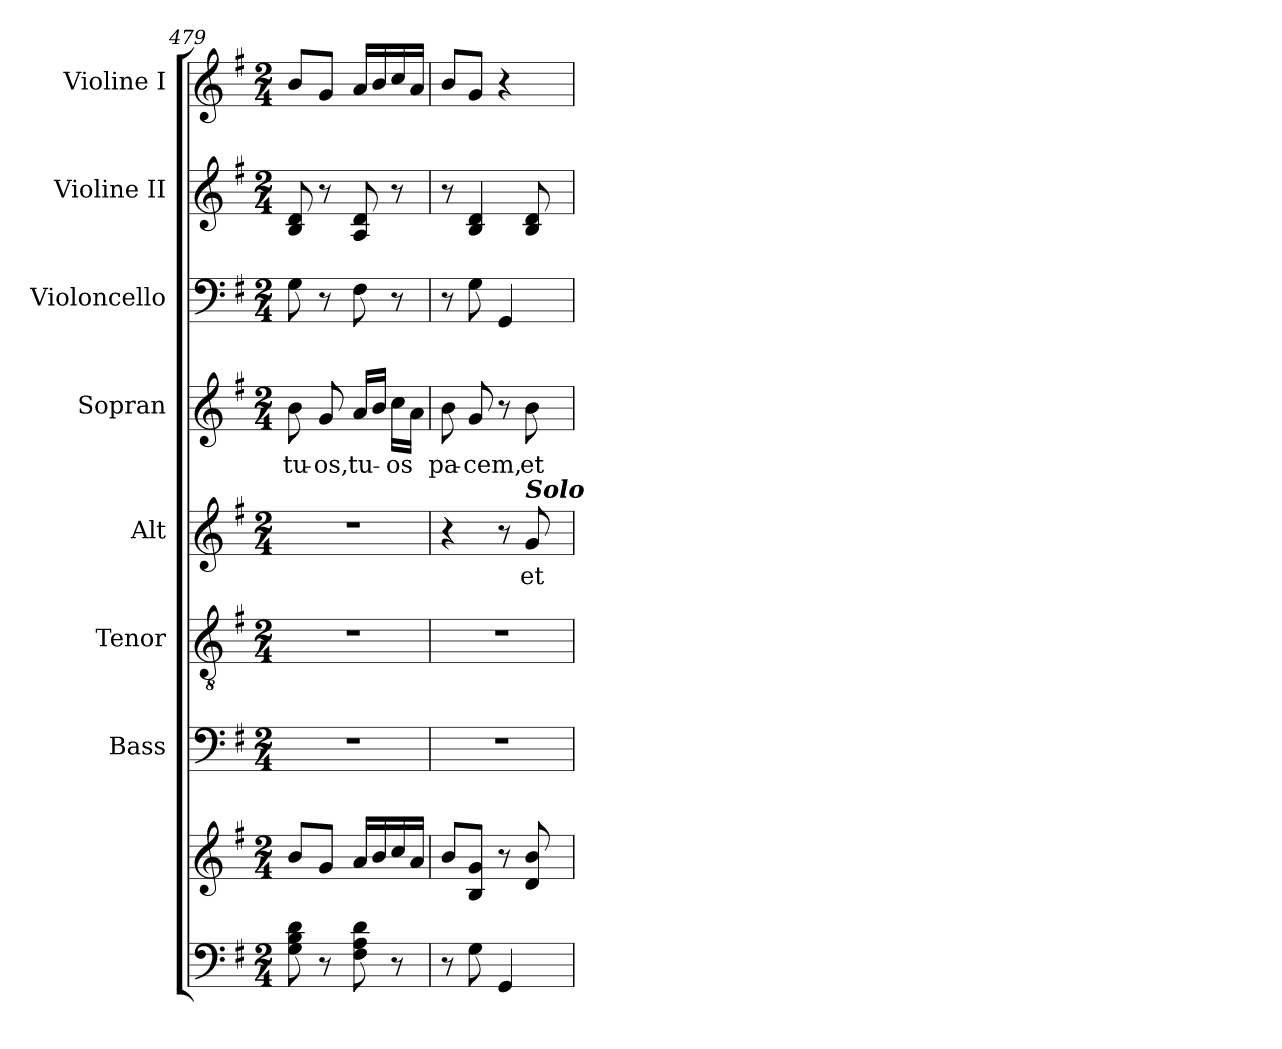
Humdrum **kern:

**kern	**kern	**kern	**kern	**kern	**text	**kern	**text	**kern	**kern	**kern
*part8	*part8	*part7	*part6	*part5	*part5	*part4	*part4	*part3	*part2	*part1
*staff9	*staff8	*staff7	*staff6	*staff5	*staff5	*staff4	*staff4	*staff3	*staff2	*staff1
*	*	*I"Bass	*I"Tenor	*I"Alt	*	*I"Sopran	*	*I"Violoncello	*I"Violine II	*I"Violine I
*	*	*I'B.	*I'T.	*I'A.	*	*I'S.	*	*I'Vc.	*I'Vl. II	*I'Vl. I
!!LO:PB:g=z
*clefF4	*clefG2	*clefF4	*clefGv2	*clefG2	*	*clefG2	*	*clefF4	*clefG2	*clefG2
*	*	*	*	*	*	*	*	*ITrd7c12	*	*
*k[f#]	*k[f#]	*k[f#]	*k[f#]	*k[f#]	*	*k[f#]	*	*k[f#]	*k[f#]	*k[f#]
*G:	*G:	*G:	*G:	*G:	*	*G:	*	*G:	*G:	*G:
*M2/4	*M2/4	*M2/4	*M2/4	*M2/4	*	*M2/4	*	*M2/4	*M2/4	*M2/4
=479	=479	=479	=479	=479	=479	=479	=479	=479	=479	=479
!	!	!	!	!	!	!	!LO:LY:b	!	!	!
8G\ 8B\ 8d\	8b/L	2r	2r	2r	.	8b\	tu-	8GG\	8B/ 8d/	8b/L
!	!	!	!	!	!	!	!LO:LY:b	!	!	!
8r	8g/J	.	.	.	.	8g/	-os,	8r	8r	8g/J
!	!	!	!	!	!	!	!LO:LY:b	!	!	!
8F#\ 8A\ 8d\	16a/LL	.	.	.	.	16a/LL	tu-	8FF#\	8A/ 8d/	16a/LL
.	16b/	.	.	.	.	16b/JJ	.	.	.	16b/
!	!	!	!	!	!	!	!LO:LY:b	!	!	!
8r	16cc/	.	.	.	.	16cc\LL	-os	8r	8r	16cc/
.	16a/JJ	.	.	.	.	16a\JJ	.	.	.	16a/JJ
=480	=480	=480	=480	=480	=480	=480	=480	=480	=480	=480
!	!	!	!	!	!	!	!LO:LY:b	!	!	!
8r	8b/L	2r	2r	4r	.	8b\	pa-	8r	8r	8b/L
!	!	!	!	!	!	!	!LO:LY:b	!	!	!
8G\	8B/ 8g/J	.	.	.	.	8g/	-cem,	8GG\	4B/ 4d/	8g/J
4GG/	8r	.	.	8r	.	8r	.	4GGG/	.	4r
!	!	!	!	!LO:TX:a:Bi:t=Solo	!	!	!	!	!	!
!	!	!	!	!	!LO:LY:b	!	!LO:LY:b	!	!	!
.	8d/ 8b/	.	.	8g/	et	8b\	et	.	8B/ 8d/	.
=	=	=	=	=	=	=	=	=	=	=
*-	*-	*-	*-	*-	*-	*-	*-	*-	*-	*-
